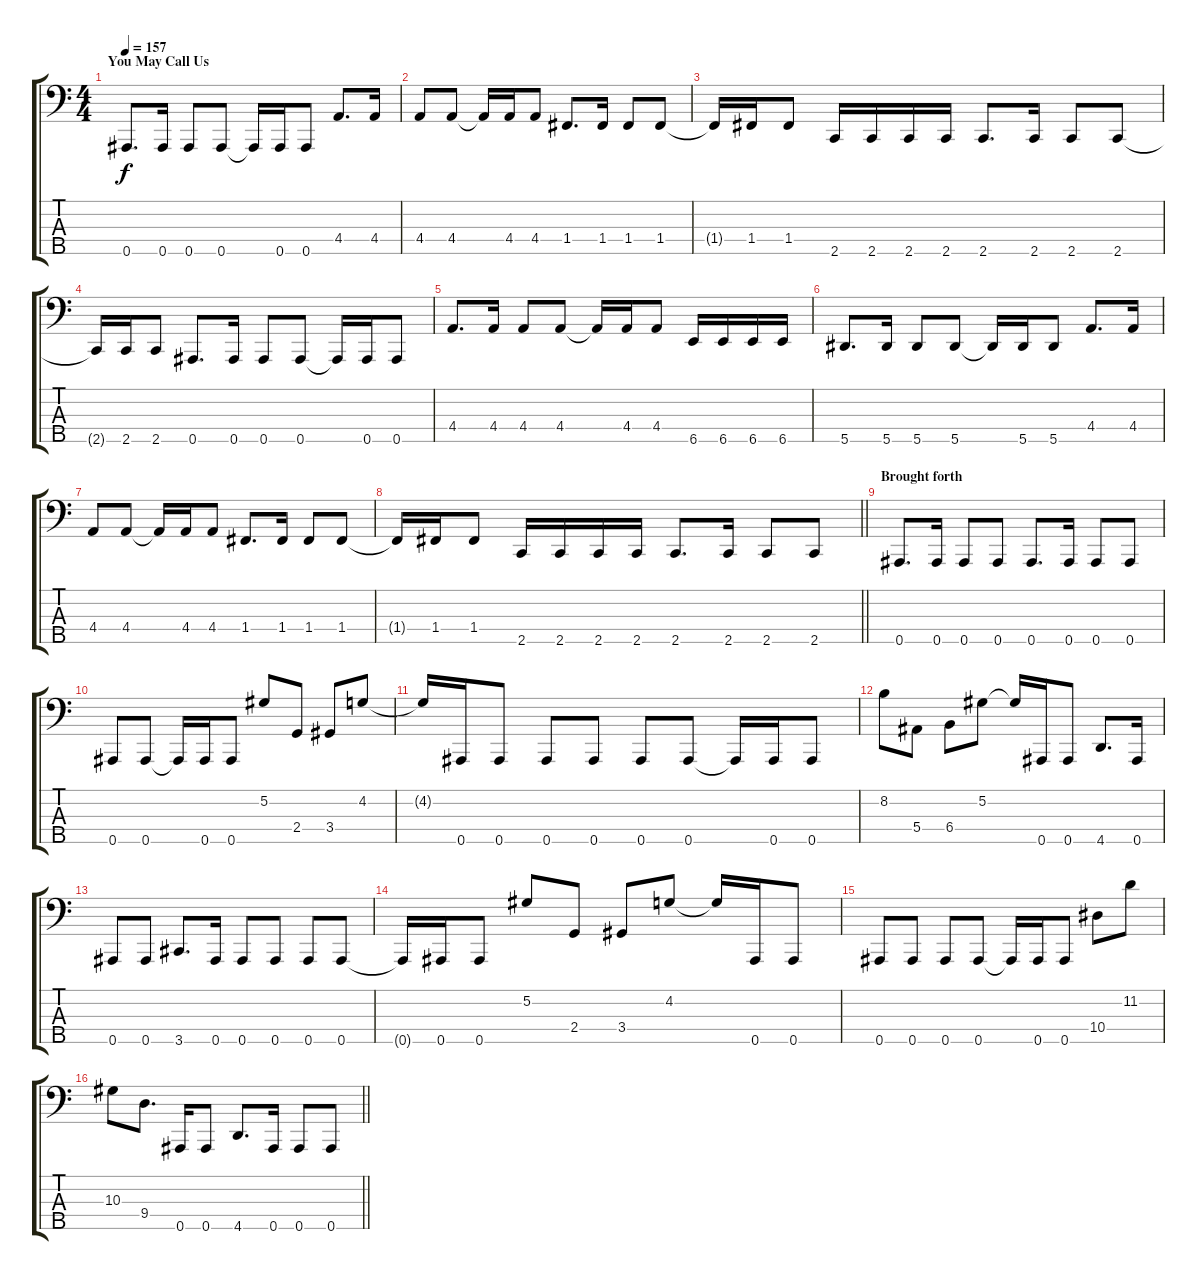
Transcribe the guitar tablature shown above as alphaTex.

\track "" {instrument electricbasspick}
\staff {score tabs}
\tuning (Ab2 Eb2 Bb1 F1 Bb0) {hide}
\ts (4 4)
\section ("" "You May Call Us")
\tempo 157
\clef f4
\ks c
0.5.8{d dy f} 0.5.16 0.5.8 0.5.8 0.5{t}.16 0.5.16 0.5.8 4.4.8{d} 4.4.16 |
4.4.8 4.4.8 4.4{t}.16 4.4.16 4.4.8 1.4.8{d} 1.4.16 1.4.8 1.4.8 |
1.4{t}.16 1.4.16 1.4.8 2.5.16 2.5.16 2.5.16 2.5.16 2.5.8{d} 2.5.16 2.5.8 2.5.8 |
2.5{t}.16 2.5.16 2.5.8 0.5.8{d} 0.5.16 0.5.8 0.5.8 0.5{t}.16 0.5.16 0.5.8 |
4.4.8{d} 4.4.16 4.4.8 4.4.8 4.4{t}.16 4.4.16 4.4.8 6.5.16 6.5.16 6.5.16 6.5.16 |
5.5.8{d} 5.5.16 5.5.8 5.5.8 5.5{t}.16 5.5.16 5.5.8 4.4.8{d} 4.4.16 |
4.4.8 4.4.8 4.4{t}.16 4.4.16 4.4.8 1.4.8{d} 1.4.16 1.4.8 1.4.8 |
\barLineRight lightlight
1.4{t}.16 1.4.16 1.4.8 2.5.16 2.5.16 2.5.16 2.5.16 2.5.8{d} 2.5.16 2.5.8 2.5.8 |
\section ("" "Brought forth")
0.5.8{d} 0.5.16 0.5.8 0.5.8 0.5.8{d} 0.5.16 0.5.8 0.5.8 |
0.5.8 0.5.8 0.5{t}.16 0.5.16 0.5.8 5.2.8 2.4.8 3.4.8 4.2.8 |
4.2{t}.16 0.5.16 0.5.8 0.5.8 0.5.8 0.5.8 0.5.8 0.5{t}.16 0.5.16 0.5.8 |
8.2.8 5.4.8 6.4.8 5.2.8 5.2{t}.16 0.5.16 0.5.8 4.5.8{d} 0.5.16 |
0.5.8 0.5.8 3.5.8{d} 0.5.16 0.5.8 0.5.8 0.5.8 0.5.8 |
0.5{t}.16 0.5.16 0.5.8 5.2.8 2.4.8 3.4.8 4.2.8 4.2{t}.16 0.5.16 0.5.8 |
0.5.8 0.5.8 0.5.8 0.5.8 0.5{t}.16 0.5.16 0.5.8 10.4.8 11.2.8 |
\barLineRight lightlight
10.3.8 9.4.8{d} 0.5.16 0.5.8 4.5.8{d} 0.5.16 0.5.8 0.5.8
